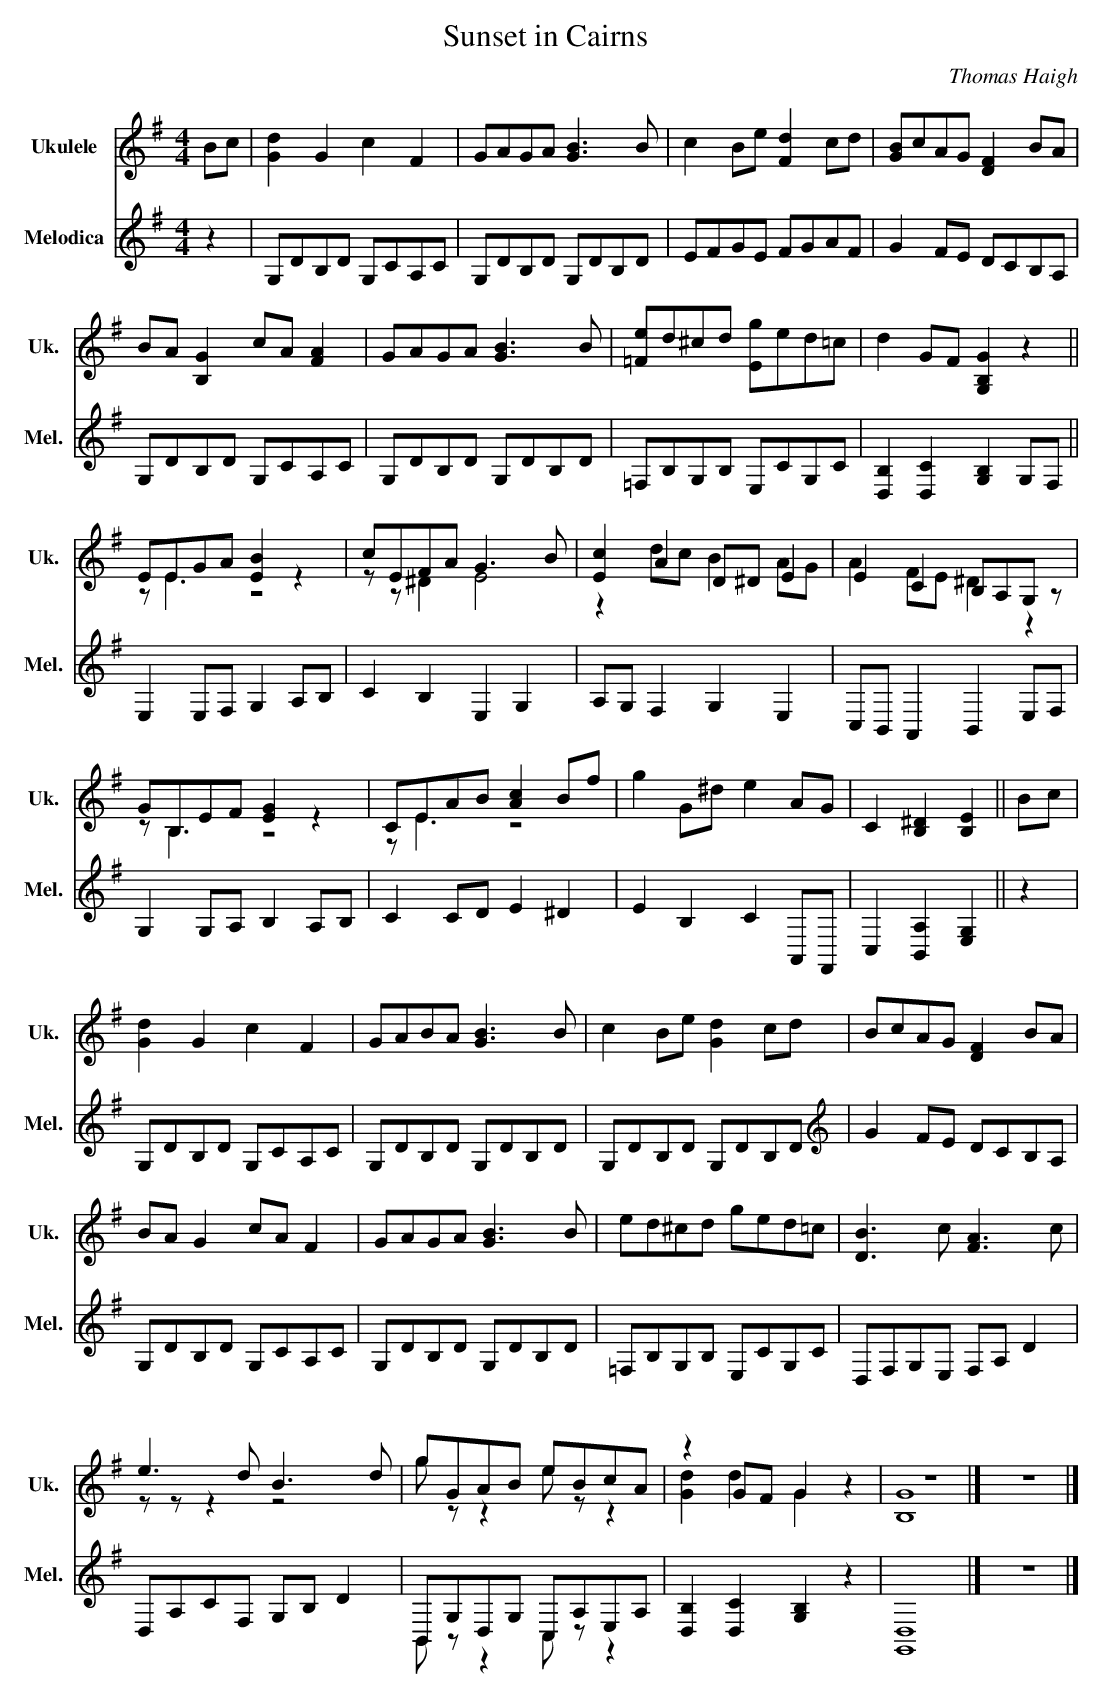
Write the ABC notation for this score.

X:1
T:Sunset in Cairns
C:Thomas Haigh
%%score ( 1 2 ) ( 3 4 )
L:1/8
M:4/4
K:G
V:1 treble nm="Ukulele" snm="Uk."
V:2 treble
V:3 treble nm="Melodica" snm="Mel."
V:4 treble
V:1
Bc | [Gd]2 G2 c2 F2 | GAGA [GB]3 B | c2 Be [Fd]2 cd | [GB]cAG [DF]2 BA |$ BA [B,G]2 cA [FA]2 |
GAGA [GB]3 B | [=Fe]d^cd [Eg]ed=c | d2 GF [G,B,G]2 z2 ||$ EEGA [EB]2 z2 | cEFA G3 B |
[Ec]2 A2 D^D E2 | E2 C2 B,A,G, z |$ GB,EF [EG]2 z2 | CEAB [Ac]2 Bf | g2 G^d e2 AG |
C2 [B,^D]2 [B,E]2 || Bc |$ [Gd]2 G2 c2 F2 | GABA [GB]3 B | c2 Be [Gd]2 cd | BcAG [DF]2 BA |$
BA G2 cA F2 | GAGA [GB]3 B | ed^cd ged=c | [DB]3 c [FA]3 c |$ e3 d B3 d | gGAB eBcA |
z2 GF G2 z2 | z8 |] z8 |]
V:2
x2 | x8 | x8 | x8 | x8 |$ x8 | x8 | x8 | x8 ||$ z E3 z4 | z z ^D2 E4 | z2 dc B2 AG |
A2 FE ^D2 z2 |$ z B,3 z4 | z E3 z4 | x8 | x6 || x2 |$ x8 | x8 | x8 | x8 |$ x8 | x8 | x8 | x8 |$
z z z2 z4 | g z z2 e z z2 | [Gd]2 d2 G2 z2 | [B,G]8 |] x8 |]
V:3
z2 | G,DB,D G,CA,C | G,DB,D G,DB,D | EFGE FGAF | G2 FE DCB,A, |$ G,DB,D G,CA,C | G,DB,D G,DB,D |
=F,B,G,B, E,CG,C | [D,B,]2 [D,C]2 [G,B,]2 G,F, ||$ E,2 E,F, G,2 A,B, | C2 B,2 E,2 G,2 |
A,G, F,2 G,2 E,2 | C,B,, A,,2 B,,2 E,F, |$ G,2 G,A, B,2 A,B, | C2 CD E2 ^D2 | E2 B,2 C2 A,,F,, |
C,2 [B,,A,]2 [E,G,]2 || z2 |$ G,DB,D G,CA,C | G,DB,D G,DB,D | G,DB,D G,DB,D |
[K:treble] G2 FE DCB,A, |$ G,DB,D G,CA,C | G,DB,D G,DB,D | =F,B,G,B, E,CG,C | D,F,G,E, F,A, D2 |$
D,A,CF, G,B, D2 | B,,G,D,G, C,A,E,A, | [D,B,]2 [D,C]2 [G,B,]2 z2 | [G,,D,]8 |] z8 |]
V:4
x2 | x8 | x8 | x8 | x8 |$ x8 | x8 | x8 | x8 ||$ x8 | x8 | x8 | x8 |$ x8 | x8 | x8 | x6 || x2 |$
x8 | x8 | x8 |[K:treble] x8 |$ x8 | x8 | x8 | x8 |$ x8 | B,, z z2 C, z z2 | x8 | x8 |] x8 |]
